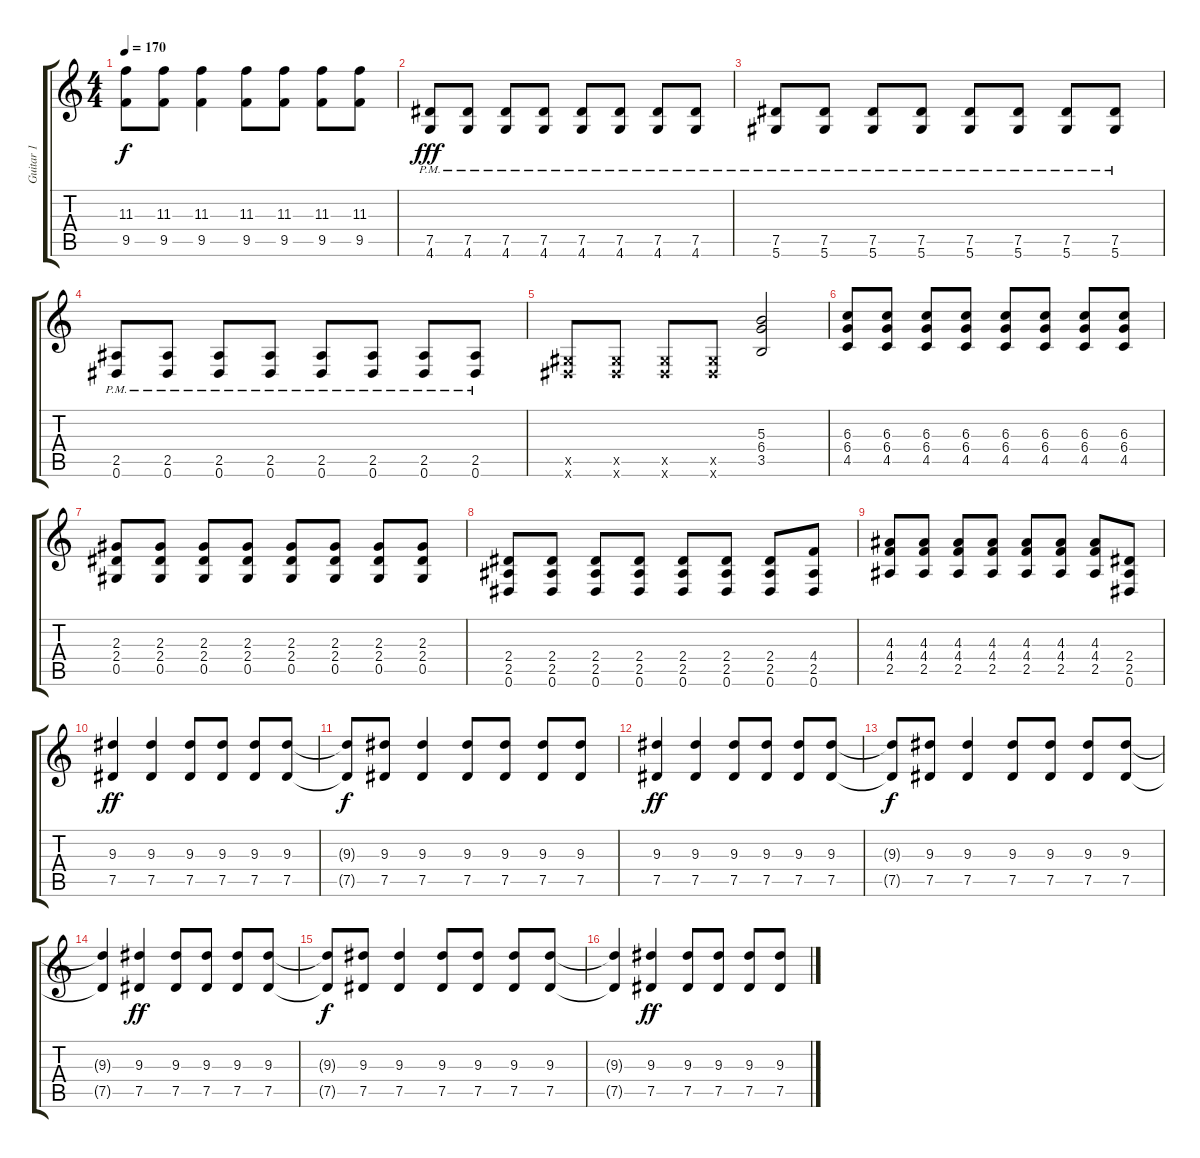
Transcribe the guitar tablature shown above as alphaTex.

\track ("Guitar 1" "Guitar 1") {instrument distortionguitar}
\staff {score tabs}
\tuning (Eb4 Bb3 Gb3 Db3 Ab2 Eb2) {hide}
\ts (4 4)
\tempo 170
\clef g2
\ks c
(11.3{t} 9.5{t}).8{dy f} (11.3 9.5).8 (11.3 9.5).4 (11.3 9.5).8 (11.3 9.5).8 (11.3 9.5).8 (11.3 9.5).8 |
(7.5{pm} 4.6{pm}).8{dy fff} (7.5{pm} 4.6{pm}).8 (7.5{pm} 4.6{pm}).8 (7.5{pm} 4.6{pm}).8 (7.5{pm} 4.6{pm}).8 (7.5{pm} 4.6{pm}).8 (7.5{pm} 4.6{pm}).8 (7.5{pm} 4.6{pm}).8 |
(7.5{pm} 5.6{pm}).8 (7.5{pm} 5.6{pm}).8 (7.5{pm} 5.6{pm}).8 (7.5{pm} 5.6).8 (7.5{pm} 5.6).8 (7.5{pm} 5.6{pm}).8 (7.5{pm} 5.6{pm}).8 (7.5{pm} 5.6{pm}).8 |
(2.5{pm} 0.6{pm}).8 (2.5{pm} 0.6{pm}).8 (2.5{pm} 0.6{pm}).8 (2.5{pm} 0.6{pm}).8 (2.5{pm} 0.6{pm}).8 (2.5{pm} 0.6{pm}).8 (2.5{pm} 0.6{pm}).8 (2.5{pm} 0.6{pm}).8 |
(0.5{x} 0.6{x}).8 (0.5{x} 0.6{x}).8 (0.5{x} 0.6{x}).8 (0.5{x} 0.6{x}).8 (5.3 6.4 3.5).2 |
(6.3 6.4 4.5).8 (6.3 6.4 4.5).8 (6.3 6.4 4.5).8 (6.3 6.4 4.5).8 (6.3 6.4 4.5).8 (6.3 6.4 4.5).8 (6.3 6.4 4.5).8 (6.3 6.4 4.5).8 |
(2.3 2.4 0.5).8 (2.3 2.4 0.5).8 (2.3 2.4 0.5).8 (2.3 2.4 0.5).8 (2.3 2.4 0.5).8 (2.3 2.4 0.5).8 (2.3 2.4 0.5).8 (2.3 2.4 0.5).8 |
(2.4 2.5 0.6).8 (2.4 2.5 0.6).8 (2.4 2.5 0.6).8 (2.4 2.5 0.6).8 (2.4 2.5 0.6).8 (2.4 2.5 0.6).8 (2.4 2.5 0.6).8 (4.4 2.5 0.6).8 |
(4.3 4.4 2.5).8 (4.3 4.4 2.5).8 (4.3 4.4 2.5).8 (4.3 4.4 2.5).8 (4.3 4.4 2.5).8 (4.3 4.4 2.5).8 (4.3 4.4 2.5).8 (2.4 2.5 0.6).8 |
(9.3 7.5).4{dy ff} (9.3 7.5).4 (9.3 7.5).8 (9.3 7.5).8 (9.3 7.5).8 (9.3 7.5).8 |
(9.3{t} 7.5{t}).8{dy f} (9.3 7.5).8 (9.3 7.5).4 (9.3 7.5).8 (9.3 7.5).8 (9.3 7.5).8 (9.3 7.5).8 |
(9.3 7.5).4{dy ff} (9.3 7.5).4 (9.3 7.5).8 (9.3 7.5).8 (9.3 7.5).8 (9.3 7.5).8 |
(9.3{t} 7.5{t}).8{dy f} (9.3 7.5).8 (9.3 7.5).4 (9.3 7.5).8 (9.3 7.5).8 (9.3 7.5).8 (9.3 7.5).8 |
(9.3{t} 7.5{t}).4 (9.3 7.5).4{dy ff} (9.3 7.5).8 (9.3 7.5).8 (9.3 7.5).8 (9.3 7.5).8 |
(9.3{t} 7.5{t}).8{dy f} (9.3 7.5).8 (9.3 7.5).4 (9.3 7.5).8 (9.3 7.5).8 (9.3 7.5).8 (9.3 7.5).8 |
(9.3{t} 7.5{t}).4 (9.3 7.5).4{dy ff} (9.3 7.5).8 (9.3 7.5).8 (9.3 7.5).8 (9.3 7.5).8
